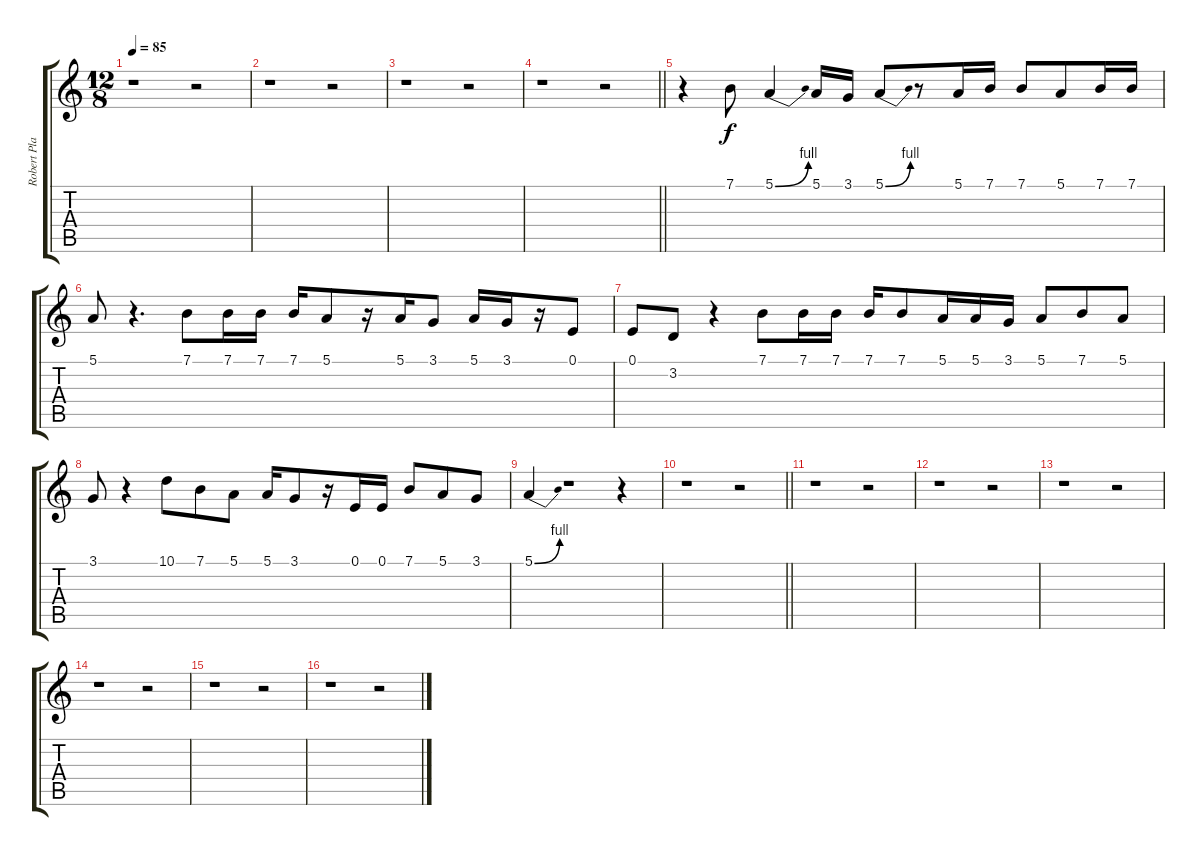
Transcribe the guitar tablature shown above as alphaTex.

\track ("Robert Plant - Vocal" "Robert Pla") {instrument flute}
\staff {score tabs}
\tuning (E4 B3 G3 D3 A2 E2) {hide}
\ts (12 8)
\tempo 85
\clef g2
\ks c
r.1{dy f} r.2 |
r.1 r.2 |
r.1 r.2 |
\barLineRight lightlight
r.1 r.2 |
r.4 7.1.8 5.1{be (bend 0 0 60 4)}.4 5.1.16 3.1.16 5.1{be (bend 0 0 60 4)}.8 r.8 5.1.16 7.1.16 7.1.8 5.1.8 7.1.16 7.1.16 |
5.1.8 r.4{d} 7.1.8 7.1.16 7.1.16 7.1.16 5.1.8 r.16 5.1.16 3.1.8 5.1.16 3.1.16 r.16 0.1.8 |
0.1.8 3.2.8 r.4 7.1.8 7.1.16 7.1.16 7.1.16 7.1.8 5.1.16 5.1.16 3.1.16 5.1.8 7.1.8 5.1.8 |
3.1.8 r.4 10.1.8 7.1.8 5.1.8 5.1.16 3.1.8 r.16 0.1.16 0.1.16 7.1.8 5.1.8 3.1.8 |
5.1{be (bend 0 0 60 4)}.4 r.1 r.4 |
\barLineRight lightlight
r.1 r.2 |
r.1 r.2 |
r.1 r.2 |
r.1 r.2 |
r.1 r.2 |
r.1 r.2 |
r.1 r.2
